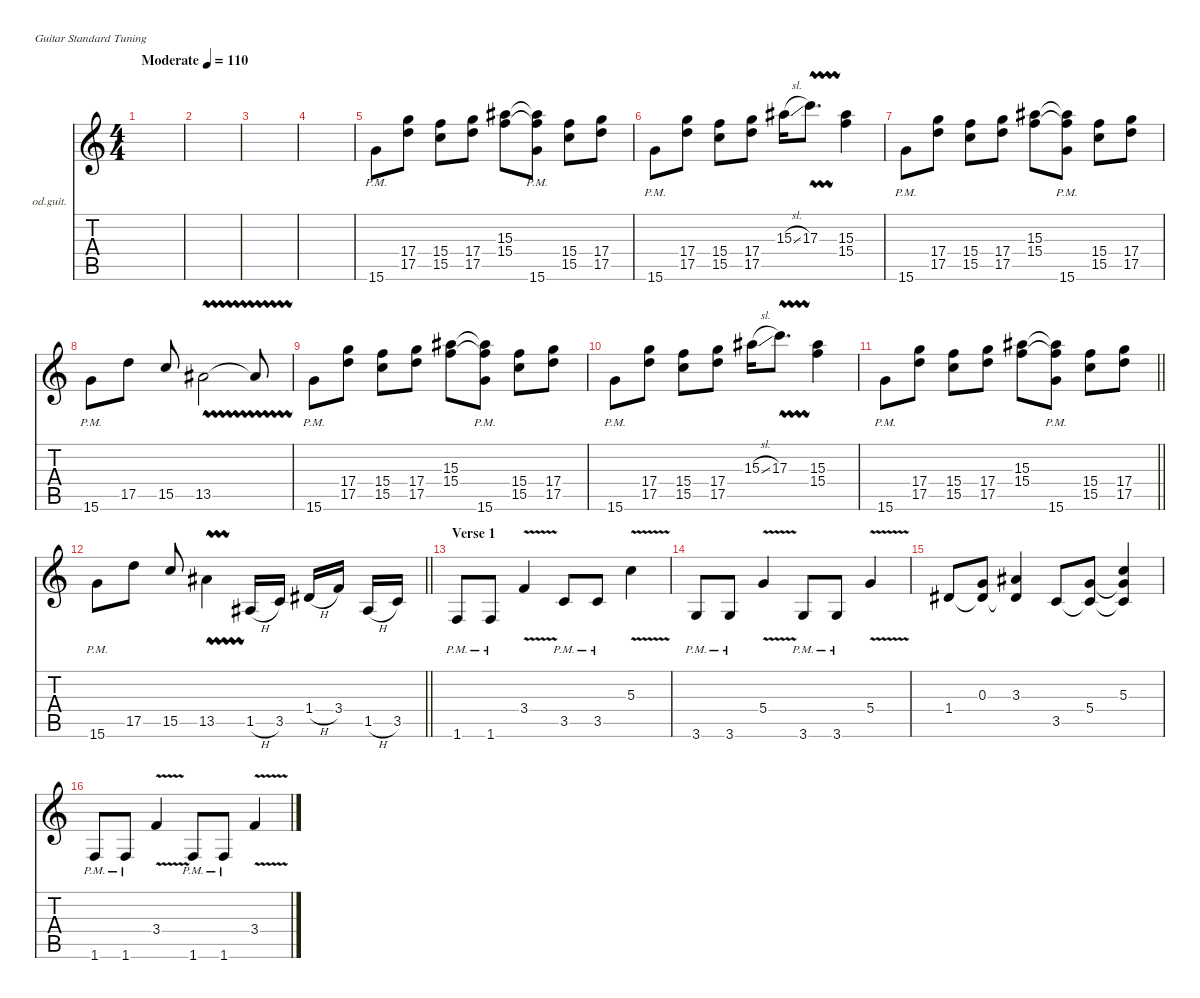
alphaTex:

\defaultSystemsLayout 4
\hideDynamics
\bracketExtendMode nobrackets
\firstSystemTrackNameOrientation horizontal
\otherSystemsTrackNameOrientation horizontal
\track ("Gitar 1" "od.guit.") {instrument overdrivenguitar}
\staff {score tabs}
\tuning (E4 B3 G3 D3 A2 E2)
\ts (4 4)
\beaming (8 2 2 2 2)
\tempo (110 "Moderate")
\clef g2
\ks c
|
|
|
|
15.6{pm}.8 (17.4 17.5).8 (15.4 15.5).8 (17.4 17.5).8 (15.3 15.4).8 (15.6{pm} 15.3{t} 15.4{t}).8 (15.4 15.5).8 (17.4 17.5).8 |
15.6{pm}.8 (17.4 17.5).8 (15.4 15.5).8 (17.4 17.5).8 15.3{sl}.16 17.3{vw}.8{d} (15.3 15.4).4 |
15.6{pm}.8 (17.4 17.5).8 (15.4 15.5).8 (17.4 17.5).8 (15.3 15.4).8 (15.6{pm} 15.3{t} 15.4{t}).8 (15.4 15.5).8 (17.4 17.5).8 |
15.6{pm}.8 17.5.8 15.5.8 13.5{vw}.2{beam invert} 13.5{t}.8 |
15.6{pm}.8 (17.4 17.5).8 (15.4 15.5).8 (17.4 17.5).8 (15.3 15.4).8 (15.6{pm} 15.3{t} 15.4{t}).8 (15.4 15.5).8 (17.4 17.5).8 |
15.6{pm}.8 (17.4 17.5).8 (15.4 15.5).8 (17.4 17.5).8 15.3{sl}.16 17.3{vw}.8{d} (15.3 15.4).4 |
\barLineRight lightlight
15.6{pm}.8 (17.4 17.5).8 (15.4 15.5).8 (17.4 17.5).8 (15.3 15.4).8 (15.6{pm} 15.3{t} 15.4{t}).8 (15.4 15.5).8 (17.4 17.5).8 |
\barLineRight lightlight
15.6{pm}.8 17.5.8 15.5.8 13.5{vw}.4{beam invert} 1.5{h}.16 3.5.16 1.4{h}.16 3.4.16{beam split} 1.5{h}.16 3.5.16 |
\section ("" "Verse 1")
1.6{pm}.8 1.6{pm}.8 3.4{v}.4 3.5{pm}.8 3.5{pm}.8 5.3{v}.4 |
3.6{pm}.8 3.6{pm}.8 5.4{v}.4 3.6{pm}.8 3.6{pm}.8 5.4{v}.4 |
1.4.8 (0.3 1.4{t}).8 (3.3 1.4{t}).4 3.5.8 (5.4 3.5{t}).8 (5.3 5.4{t} 3.5{t}).4 |
1.6{pm}.8 1.6{pm}.8 3.4{v}.4 1.6{pm}.8 1.6{pm}.8 3.4{v}.4
